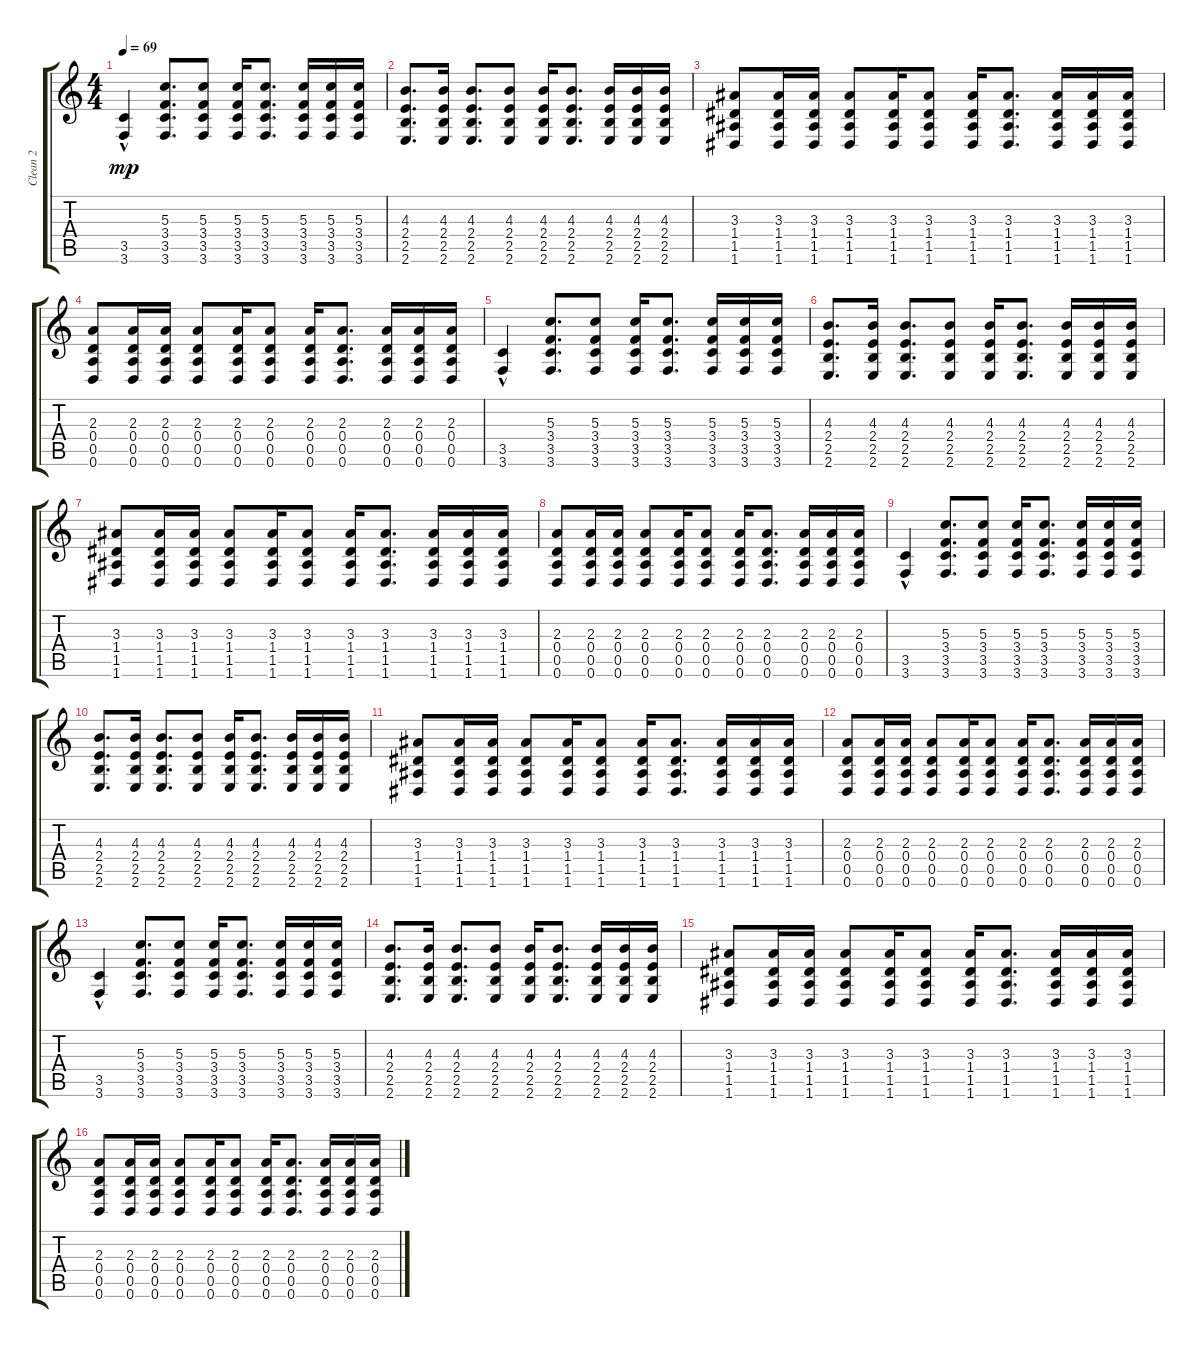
\track ("Clean 2" "Clean 2") {instrument acousticguitarsteel}
\staff {score tabs}
\tuning (E4 B3 G3 D3 A2 D2) {hide}
\ts (4 4)
\tempo 69
\clef g2
\ks c
(3.5{hac} 3.6{hac}).4{dy mp} (5.3 3.4 3.5 3.6).8{d} (5.3 3.4 3.5 3.6).8 (5.3 3.4 3.5 3.6).16 (5.3 3.4 3.5 3.6).8{d} (5.3 3.4 3.5 3.6).16 (5.3 3.4 3.5 3.6).16 (5.3 3.4 3.5 3.6).16 |
(4.3 2.4 2.5 2.6).8{d} (4.3 2.4 2.5 2.6).16 (4.3 2.4 2.5 2.6).8{d} (4.3 2.4 2.5 2.6).8 (4.3 2.4 2.5 2.6).16 (4.3 2.4 2.5 2.6).8{d} (4.3 2.4 2.5 2.6).16 (4.3 2.4 2.5 2.6).16 (4.3 2.4 2.5 2.6).16 |
(3.3 1.4 1.5 1.6).8 (3.3 1.4 1.5 1.6).16 (3.3 1.4 1.5 1.6).16 (3.3 1.4 1.5 1.6).8 (3.3 1.4 1.5 1.6).16 (3.3 1.4 1.5 1.6).8 (3.3 1.4 1.5 1.6).16 (3.3 1.4 1.5 1.6).8{d} (3.3 1.4 1.5 1.6).16 (3.3 1.4 1.5 1.6).16 (3.3 1.4 1.5 1.6).16 |
(2.3 0.4 0.5 0.6).8 (2.3 0.4 0.5 0.6).16 (2.3 0.4 0.5 0.6).16 (2.3 0.4 0.5 0.6).8 (2.3 0.4 0.5 0.6).16 (2.3 0.4 0.5 0.6).8 (2.3 0.4 0.5 0.6).16 (2.3 0.4 0.5 0.6).8{d} (2.3 0.4 0.5 0.6).16 (2.3 0.4 0.5 0.6).16 (2.3 0.4 0.5 0.6).16 |
(3.5{hac} 3.6{hac}).4 (5.3 3.4 3.5 3.6).8{d} (5.3 3.4 3.5 3.6).8 (5.3 3.4 3.5 3.6).16 (5.3 3.4 3.5 3.6).8{d} (5.3 3.4 3.5 3.6).16 (5.3 3.4 3.5 3.6).16 (5.3 3.4 3.5 3.6).16 |
(4.3 2.4 2.5 2.6).8{d} (4.3 2.4 2.5 2.6).16 (4.3 2.4 2.5 2.6).8{d} (4.3 2.4 2.5 2.6).8 (4.3 2.4 2.5 2.6).16 (4.3 2.4 2.5 2.6).8{d} (4.3 2.4 2.5 2.6).16 (4.3 2.4 2.5 2.6).16 (4.3 2.4 2.5 2.6).16 |
(3.3 1.4 1.5 1.6).8 (3.3 1.4 1.5 1.6).16 (3.3 1.4 1.5 1.6).16 (3.3 1.4 1.5 1.6).8 (3.3 1.4 1.5 1.6).16 (3.3 1.4 1.5 1.6).8 (3.3 1.4 1.5 1.6).16 (3.3 1.4 1.5 1.6).8{d} (3.3 1.4 1.5 1.6).16 (3.3 1.4 1.5 1.6).16 (3.3 1.4 1.5 1.6).16 |
(2.3 0.4 0.5 0.6).8 (2.3 0.4 0.5 0.6).16 (2.3 0.4 0.5 0.6).16 (2.3 0.4 0.5 0.6).8 (2.3 0.4 0.5 0.6).16 (2.3 0.4 0.5 0.6).8 (2.3 0.4 0.5 0.6).16 (2.3 0.4 0.5 0.6).8{d} (2.3 0.4 0.5 0.6).16 (2.3 0.4 0.5 0.6).16 (2.3 0.4 0.5 0.6).16 |
(3.5{hac} 3.6{hac}).4 (5.3 3.4 3.5 3.6).8{d} (5.3 3.4 3.5 3.6).8 (5.3 3.4 3.5 3.6).16 (5.3 3.4 3.5 3.6).8{d} (5.3 3.4 3.5 3.6).16 (5.3 3.4 3.5 3.6).16 (5.3 3.4 3.5 3.6).16 |
(4.3 2.4 2.5 2.6).8{d} (4.3 2.4 2.5 2.6).16 (4.3 2.4 2.5 2.6).8{d} (4.3 2.4 2.5 2.6).8 (4.3 2.4 2.5 2.6).16 (4.3 2.4 2.5 2.6).8{d} (4.3 2.4 2.5 2.6).16 (4.3 2.4 2.5 2.6).16 (4.3 2.4 2.5 2.6).16 |
(3.3 1.4 1.5 1.6).8 (3.3 1.4 1.5 1.6).16 (3.3 1.4 1.5 1.6).16 (3.3 1.4 1.5 1.6).8 (3.3 1.4 1.5 1.6).16 (3.3 1.4 1.5 1.6).8 (3.3 1.4 1.5 1.6).16 (3.3 1.4 1.5 1.6).8{d} (3.3 1.4 1.5 1.6).16 (3.3 1.4 1.5 1.6).16 (3.3 1.4 1.5 1.6).16 |
(2.3 0.4 0.5 0.6).8 (2.3 0.4 0.5 0.6).16 (2.3 0.4 0.5 0.6).16 (2.3 0.4 0.5 0.6).8 (2.3 0.4 0.5 0.6).16 (2.3 0.4 0.5 0.6).8 (2.3 0.4 0.5 0.6).16 (2.3 0.4 0.5 0.6).8{d} (2.3 0.4 0.5 0.6).16 (2.3 0.4 0.5 0.6).16 (2.3 0.4 0.5 0.6).16 |
(3.5{hac} 3.6{hac}).4 (5.3 3.4 3.5 3.6).8{d} (5.3 3.4 3.5 3.6).8 (5.3 3.4 3.5 3.6).16 (5.3 3.4 3.5 3.6).8{d} (5.3 3.4 3.5 3.6).16 (5.3 3.4 3.5 3.6).16 (5.3 3.4 3.5 3.6).16 |
(4.3 2.4 2.5 2.6).8{d} (4.3 2.4 2.5 2.6).16 (4.3 2.4 2.5 2.6).8{d} (4.3 2.4 2.5 2.6).8 (4.3 2.4 2.5 2.6).16 (4.3 2.4 2.5 2.6).8{d} (4.3 2.4 2.5 2.6).16 (4.3 2.4 2.5 2.6).16 (4.3 2.4 2.5 2.6).16 |
(3.3 1.4 1.5 1.6).8 (3.3 1.4 1.5 1.6).16 (3.3 1.4 1.5 1.6).16 (3.3 1.4 1.5 1.6).8 (3.3 1.4 1.5 1.6).16 (3.3 1.4 1.5 1.6).8 (3.3 1.4 1.5 1.6).16 (3.3 1.4 1.5 1.6).8{d} (3.3 1.4 1.5 1.6).16 (3.3 1.4 1.5 1.6).16 (3.3 1.4 1.5 1.6).16 |
(2.3 0.4 0.5 0.6).8 (2.3 0.4 0.5 0.6).16 (2.3 0.4 0.5 0.6).16 (2.3 0.4 0.5 0.6).8 (2.3 0.4 0.5 0.6).16 (2.3 0.4 0.5 0.6).8 (2.3 0.4 0.5 0.6).16 (2.3 0.4 0.5 0.6).8{d} (2.3 0.4 0.5 0.6).16 (2.3 0.4 0.5 0.6).16 (2.3 0.4 0.5 0.6).16
